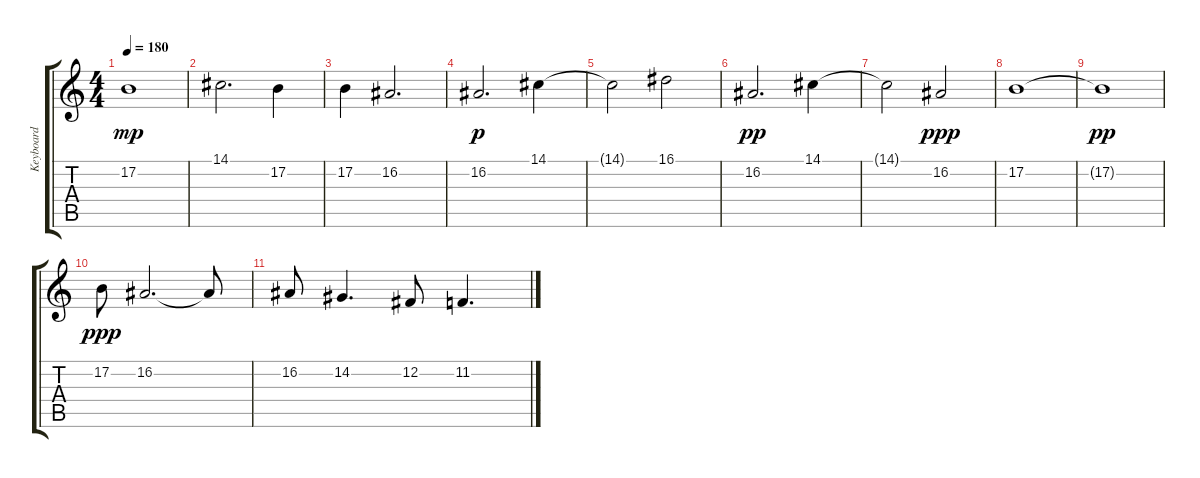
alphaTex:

\track ("Keyboard" "Keyboard") {instrument pad4choir}
\staff {score tabs}
\tuning (B3 Gb3 D3 A2 E2 B1) {hide}
\ts (4 4)
\tempo 180
\clef g2
\ks c
17.2{t}.1{dy mp} |
14.1.2{d} 17.2.4 |
17.2.4 16.2.2{d} |
16.2.2{d dy p} 14.1.4 |
14.1{t}.2 16.1.2 |
16.2.2{d dy pp} 14.1.4 |
14.1{t}.2 16.2.2{dy ppp} |
17.2.1 |
17.2{t}.1{dy pp} |
17.2.8{dy ppp} 16.2.2{d} 16.2{t}.8 |
16.2.8 14.2.4{d} 12.2.8 11.2.4{d}
